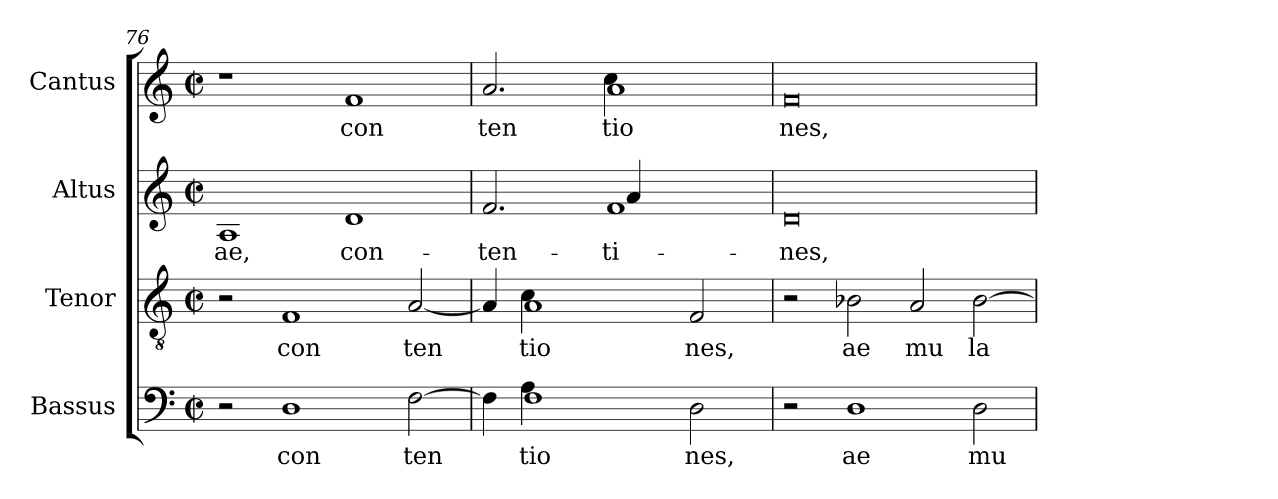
**kern	**text	**kern	**text	**kern	**text	**kern	**text
*part4	*part4	*part3	*part3	*part2	*part2	*part1	*part1
*staff4	*staff4	*staff3	*staff3	*staff2	*staff2	*staff1	*staff1
*I"Bassus	*	*I"Tenor	*	*I"Altus	*	*I"Cantus	*
*	*	*	*	*I'A	*	*I'C	*
!!LO:LB:g=z
*clefF4	*	*clefGv2	*	*clefG2	*	*clefG2	*
*k[]	*	*k[]	*	*k[]	*	*k[]	*
*C:	*	*C:	*	*C:	*	*C:	*
*M2/2	*	*M2/2	*	*M2/2	*	*M2/2	*
*met(c|)	*	*met(c|)	*	*met(c|)	*	*met(c|)	*
=76	=76	=76	=76	=76	=76	=76	=76
!	!	!	!	!	!LO:LY:b:cj	!	!
2r	.	2r	.	1A	ae,	1r	.
!	!LO:LY:b:cj	!	!LO:LY:b:cj	!	!	!	!
1D	con	1F	con	.	.	.	.
!	!	!	!	!	!LO:LY:b:cj	!	!LO:LY:b:cj
.	.	.	.	1d	con-	1f	con
!	!LO:LY:b:cj	!	!LO:LY:b:cj	!	!	!	!
[>2F\	ten	[<2A/	ten	.	.	.	.
=77	=77	=77	=77	=77	=77	=77	=77
!	!LO:LY:b:cj	!	!LO:LY:b:cj	!	!LO:LY:b:cj	!	!LO:LY:b:cj
*^	*	*^	*	*^	*	*^	*
4F\]	4ryy	.	4A/]	4ryy	.	2.f/	2.ryy	-ten-	2.a/	2.ryy	ten
!	!	!LO:LY:b:cj	!	!	!LO:LY:b:cj	!	!	!	!	!	!
1F	4A\	tio	1A	4c\	tio	.	.	.	.	.	.
.	1ryy	.	.	1ryy	.	.	.	.	.	.	.
!	!	!	!	!	!	!	!	!LO:LY:b:cj	!	!	!LO:LY:b:cj
.	.	.	.	.	.	1f	4a/	-ti-	1a	4cc\	tio
.	.	.	.	.	.	.	2.ryy	.	.	2.ryy	.
!	!	!LO:LY:b:cj	!	!	!LO:LY:b:cj	!	!	!	!	!	!
2D\	.	nes,	2F/	.	nes,	.	.	.	.	.	.
.	4ryy	.	.	4ryy	.	.	.	.	.	.	.
*	*	*	*	*	*	*v	*v	*	*	*	*
*	*	*	*	*	*	*	*	*v	*v	*
=78	=78	=78	=78	=78	=78	=78	=78	=78	=78
!	!	!	!	!	!	!	!LO:LY:b:cj	!	!LO:LY:b:cj
*v	*v	*	*	*	*	*	*	*	*
*	*	*v	*v	*	*	*	*	*
2r	.	2r	.	0d	-nes,	0f	nes,
!	!LO:LY:b:cj	!	!LO:LY:b:cj	!	!	!	!
1D	ae	2B-X\	ae	.	.	.	.
!	!	!	!LO:LY:b:cj	!	!	!	!
.	.	2A/	mu	.	.	.	.
!	!LO:LY:b:cj	!	!LO:LY:b:cj	!	!	!	!
2D\	mu	[>2B-\	la	.	.	.	.
=	=	=	=	=	=	=	=
*-	*-	*-	*-	*-	*-	*-	*-
